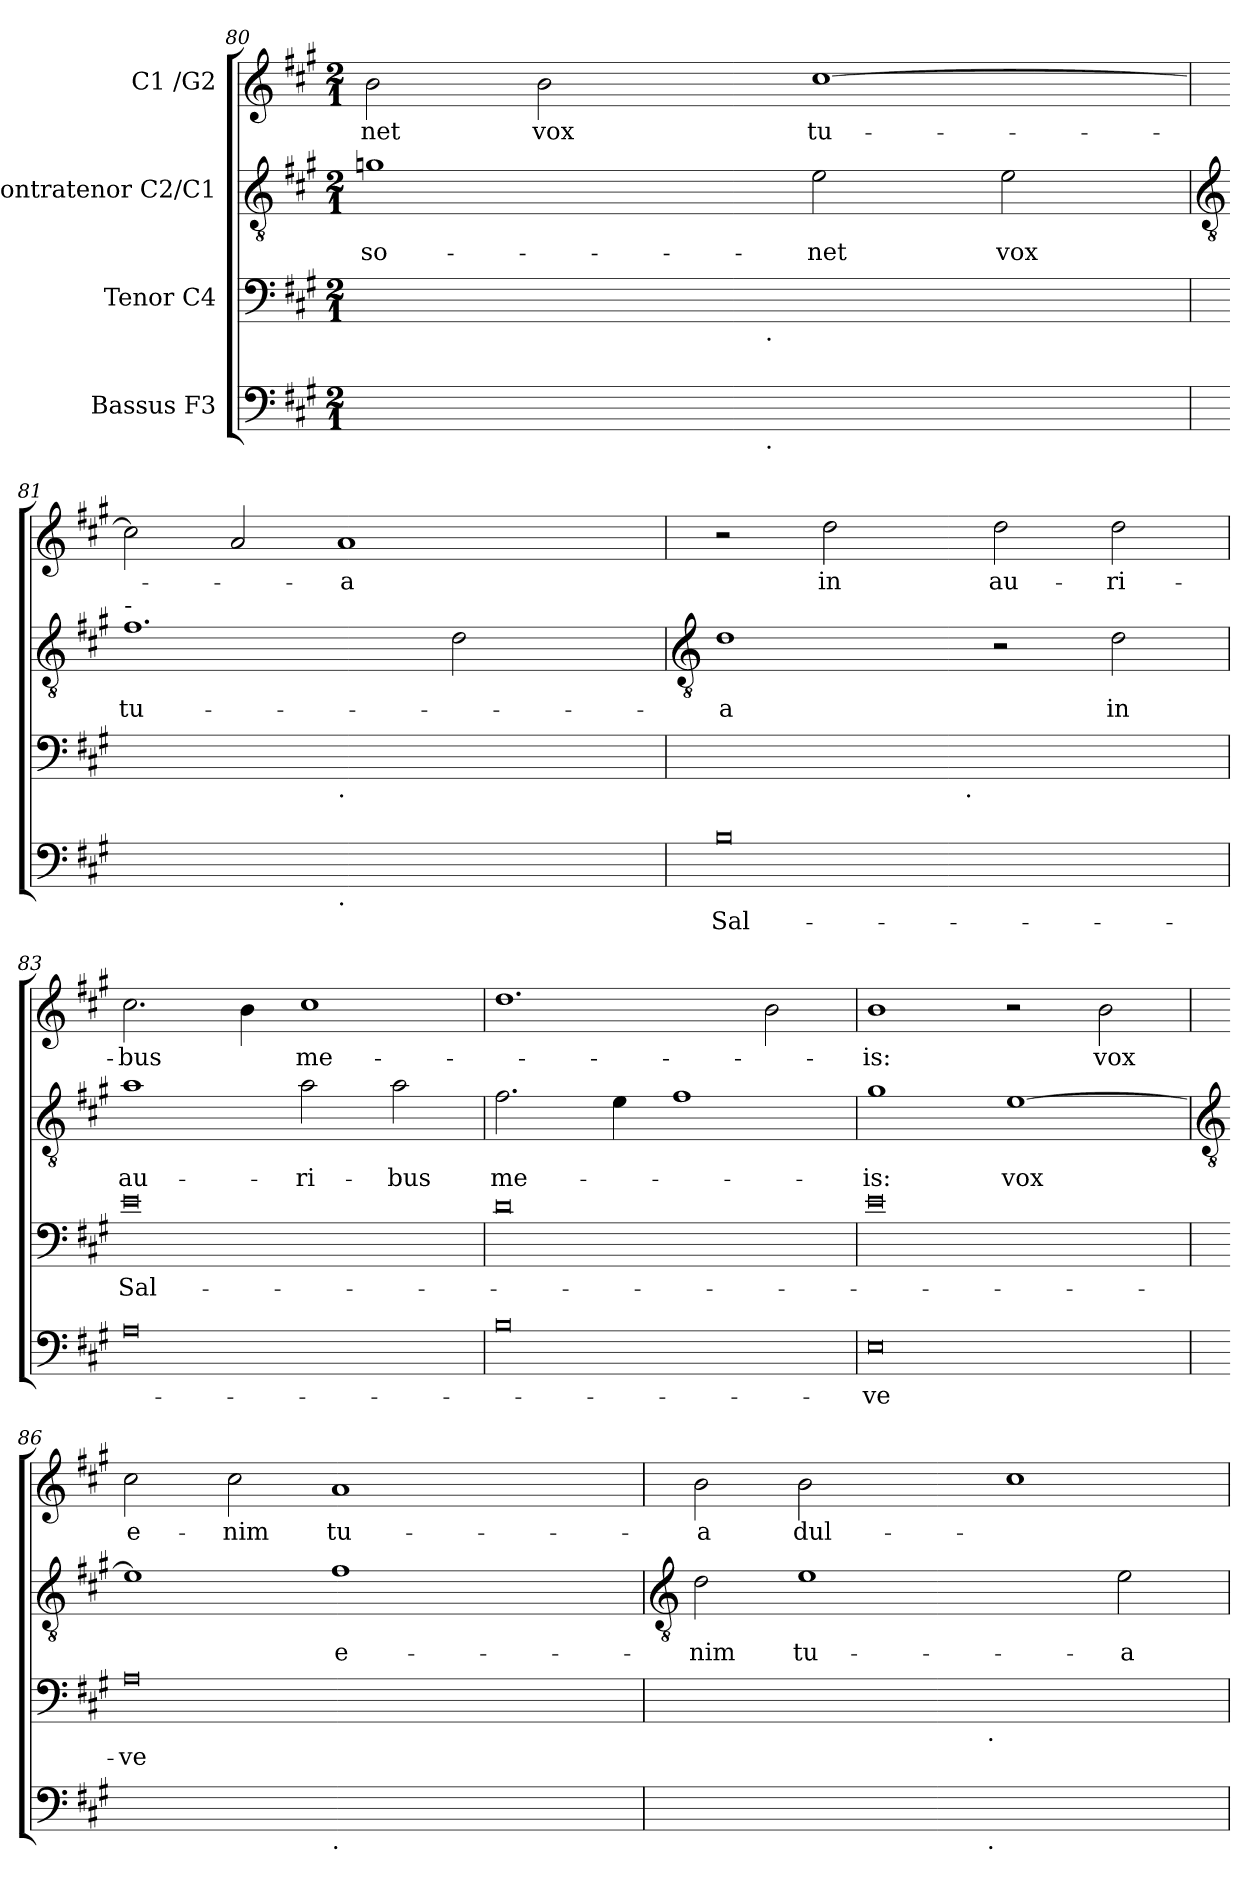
**kern	**text	**kern	**text	**kern	**text	**kern	**text
*part4	*part4	*part3	*part3	*part2	*part2	*part1	*part1
*staff4	*staff4	*staff3	*staff3	*staff2	*staff2	*staff1	*staff1
*I"Bassus F3	*	*I"Tenor C4	*	*I"Contratenor C2/C1	*	*I"C1 /G2	*
*clefF4	*	*clefF4	*	*clefGv2	*	*clefG2	*
*k[f#c#g#]	*	*k[f#c#g#]	*	*k[f#c#g#]	*	*k[f#c#g#]	*
*A:	*	*A:	*	*A:	*	*A:	*
*M2/1	*	*M2/1	*	*M2/1	*	*M2/1	*
=80	=80	=80	=80	=80	=80	=80	=80
!	!	!	!	!	!LO:LY:b	!	!LO:LY:b
4ryy	.	4ryy	.	1gn	so-	2b\	-net
4ryy	.	4ryy	.	.	.	.	.
!	!	!	!	!	!	!	!LO:LY:b
4ryy	.	4ryy	.	.	.	2b\	vox
32ryy	.	32ryy	.	.	.	.	.
32ryy	.	32ryy	.	.	.	.	.
32ryy	.	32ryy	.	.	.	.	.
32ryy	.	32ryy	.	.	.	.	.
32ryy	.	32ryy	.	.	.	.	.
32ryy	.	32ryy	.	.	.	.	.
!	!	!LO:TX:b:t=.	!	!	!	!	!
!LO:TX:b:t=.	!	!	!	!	!	!	!
32ryy	.	32ryy	.	.	.	.	.
4ryy	.	4ryy	.	.	.	.	.
!	!	!	!	!	!LO:LY:b	!	!LO:LY:b
.	.	.	.	2e\	-net	[1cc#	tu-
4ryy	.	4ryy	.	.	.	.	.
4ryy	.	4ryy	.	.	.	.	.
!	!	!	!	!	!LO:LY:b	!	!
.	.	.	.	2e\	vox	.	.
4ryy	.	4ryy	.	.	.	.	.
32ryy	.	32ryy	.	.	.	.	.
!!LO:LB:g=z
=81	=81	=81	=81	=81	=81	=81	=81
*	*	*	*	*clefGv2	*	*	*
!	!	!	!	!LO:TX:a:t=-	!	!	!
!	!	!	!	!	!LO:LY:b	!	!
4ryy	.	4ryy	.	1.f#	tu-	2cc#\]	.
4ryy	.	4ryy	.	.	.	.	.
4ryy	.	4ryy	.	.	.	2a/	.
4ryy	.	4ryy	.	.	.	.	.
!	!	!LO:TX:b:t=.	!	!	!	!	!
!LO:TX:b:t=.	!	!	!	!	!	!	!
!	!	!	!	!	!	!	!LO:LY:b
64ryy	.	64ryy	.	.	.	1a	-a
4ryy	.	4ryy	.	.	.	.	.
4ryy	.	4ryy	.	.	.	.	.
.	.	.	.	2d\	.	.	.
4ryy	.	4ryy	.	.	.	.	.
64ryy	.	64ryy	.	.	.	.	.
64ryy	.	64ryy	.	.	.	.	.
64ryy	.	64ryy	.	.	.	.	.
64ryy	.	64ryy	.	.	.	.	.
64ryy	.	64ryy	.	.	.	.	.
64ryy	.	64ryy	.	.	.	.	.
64ryy	.	64ryy	.	.	.	.	.
64ryy	.	64ryy	.	.	.	.	.
64ryy	.	64ryy	.	.	.	.	.
64ryy	.	64ryy	.	.	.	.	.
64ryy	.	64ryy	.	.	.	.	.
64ryy	.	64ryy	.	.	.	.	.
64ryy	.	64ryy	.	.	.	.	.
64ryy	.	64ryy	.	.	.	.	.
64ryy	.	64ryy	.	.	.	.	.
!!LO:LB:g=z
=82	=82	=82	=82	=82	=82	=82	=82
*	*	*	*	*clefGv2	*	*	*
!	!LO:LY:b	!	!	!	!LO:LY:b	!	!
0B	Sal-	4ryy	.	1d	-a	2r	.
.	.	4ryy	.	.	.	.	.
!	!	!	!	!	!	!	!LO:LY:b
.	.	4ryy	.	.	.	2dd\	in
.	.	32ryy	.	.	.	.	.
.	.	32ryy	.	.	.	.	.
.	.	32ryy	.	.	.	.	.
.	.	32ryy	.	.	.	.	.
.	.	32ryy	.	.	.	.	.
.	.	32ryy	.	.	.	.	.
!	!	!LO:TX:b:t=.	!	!	!	!	!
.	.	32ryy	.	.	.	.	.
.	.	4ryy	.	.	.	.	.
!	!	!	!	!	!	!	!LO:LY:b
.	.	.	.	2r	.	2dd\	au-
.	.	4ryy	.	.	.	.	.
.	.	4ryy	.	.	.	.	.
!	!	!	!	!	!LO:LY:b	!	!LO:LY:b
.	.	.	.	2d\	in	2dd\	-ri-
.	.	4ryy	.	.	.	.	.
.	.	32ryy	.	.	.	.	.
=83	=83	=83	=83	=83	=83	=83	=83
!	!	!	!LO:LY:b	!	!LO:LY:b	!	!LO:LY:b
0A	.	0e	Sal-	1a	au-	2.cc#\	-bus
.	.	.	.	.	.	4b\	.
!	!	!	!	!	!LO:LY:b	!	!LO:LY:b
.	.	.	.	2a\	-ri-	1cc#	me-
!	!	!	!	!	!LO:LY:b	!	!
.	.	.	.	2a\	-bus	.	.
=84	=84	=84	=84	=84	=84	=84	=84
!	!	!	!	!	!LO:LY:b	!	!
0B	.	0d	.	2.f#\	me-	1.dd	.
.	.	.	.	4e\	.	.	.
.	.	.	.	1f#	.	.	.
.	.	.	.	.	.	2b\	.
=85	=85	=85	=85	=85	=85	=85	=85
!	!LO:LY:b	!	!	!	!LO:LY:b	!	!LO:LY:b
0E	-ve	0e	.	1g#	-is:	1b	-is:
!	!	!	!	!	!LO:LY:b	!	!
.	.	.	.	[1e	vox	2r	.
!	!	!	!	!	!	!	!LO:LY:b
.	.	.	.	.	.	2b\	vox
!!LO:LB:g=z
=86	=86	=86	=86	=86	=86	=86	=86
*	*	*	*	*clefGv2	*	*	*
!	!	!	!LO:LY:b	!	!	!	!LO:LY:b
4ryy	.	0A	-ve	1e]	.	2cc#\	e-
4ryy	.	.	.	.	.	.	.
!	!	!	!	!	!	!	!LO:LY:b
4ryy	.	.	.	.	.	2cc#\	-nim
4ryy	.	.	.	.	.	.	.
!LO:TX:b:t=.	!	!	!	!	!	!	!
!	!	!	!	!	!LO:LY:b	!	!LO:LY:b
64ryy	.	.	.	1f#	e-	1a	tu-
4ryy	.	.	.	.	.	.	.
4ryy	.	.	.	.	.	.	.
4ryy	.	.	.	.	.	.	.
64ryy	.	.	.	.	.	.	.
64ryy	.	.	.	.	.	.	.
64ryy	.	.	.	.	.	.	.
64ryy	.	.	.	.	.	.	.
64ryy	.	.	.	.	.	.	.
64ryy	.	.	.	.	.	.	.
64ryy	.	.	.	.	.	.	.
64ryy	.	.	.	.	.	.	.
64ryy	.	.	.	.	.	.	.
64ryy	.	.	.	.	.	.	.
64ryy	.	.	.	.	.	.	.
64ryy	.	.	.	.	.	.	.
64ryy	.	.	.	.	.	.	.
64ryy	.	.	.	.	.	.	.
64ryy	.	.	.	.	.	.	.
!!LO:LB:g=z
=87	=87	=87	=87	=87	=87	=87	=87
*	*	*	*	*clefGv2	*	*	*
!	!	!	!	!	!LO:LY:b	!	!LO:LY:b
4ryy	.	4ryy	.	2d\	-nim	2b\	-a
4ryy	.	4ryy	.	.	.	.	.
!	!	!	!	!	!LO:LY:b	!	!LO:LY:b
4ryy	.	4ryy	.	1e	tu-	2b\	dul-
64ryy	.	64ryy	.	.	.	.	.
64ryy	.	64ryy	.	.	.	.	.
64ryy	.	64ryy	.	.	.	.	.
64ryy	.	64ryy	.	.	.	.	.
64ryy	.	64ryy	.	.	.	.	.
64ryy	.	64ryy	.	.	.	.	.
64ryy	.	64ryy	.	.	.	.	.
64ryy	.	64ryy	.	.	.	.	.
64ryy	.	64ryy	.	.	.	.	.
64ryy	.	64ryy	.	.	.	.	.
64ryy	.	64ryy	.	.	.	.	.
64ryy	.	64ryy	.	.	.	.	.
64ryy	.	64ryy	.	.	.	.	.
64ryy	.	64ryy	.	.	.	.	.
!	!	!LO:TX:b:t=.	!	!	!	!	!
!LO:TX:b:t=.	!	!	!	!	!	!	!
64ryy	.	64ryy	.	.	.	.	.
4ryy	.	4ryy	.	.	.	.	.
.	.	.	.	.	.	1cc#	.
4ryy	.	4ryy	.	.	.	.	.
4ryy	.	4ryy	.	.	.	.	.
!	!	!	!	!	!LO:LY:b	!	!
.	.	.	.	2e\	-a	.	.
4ryy	.	4ryy	.	.	.	.	.
64ryy	.	64ryy	.	.	.	.	.
=	=	=	=	=	=	=	=
*-	*-	*-	*-	*-	*-	*-	*-
